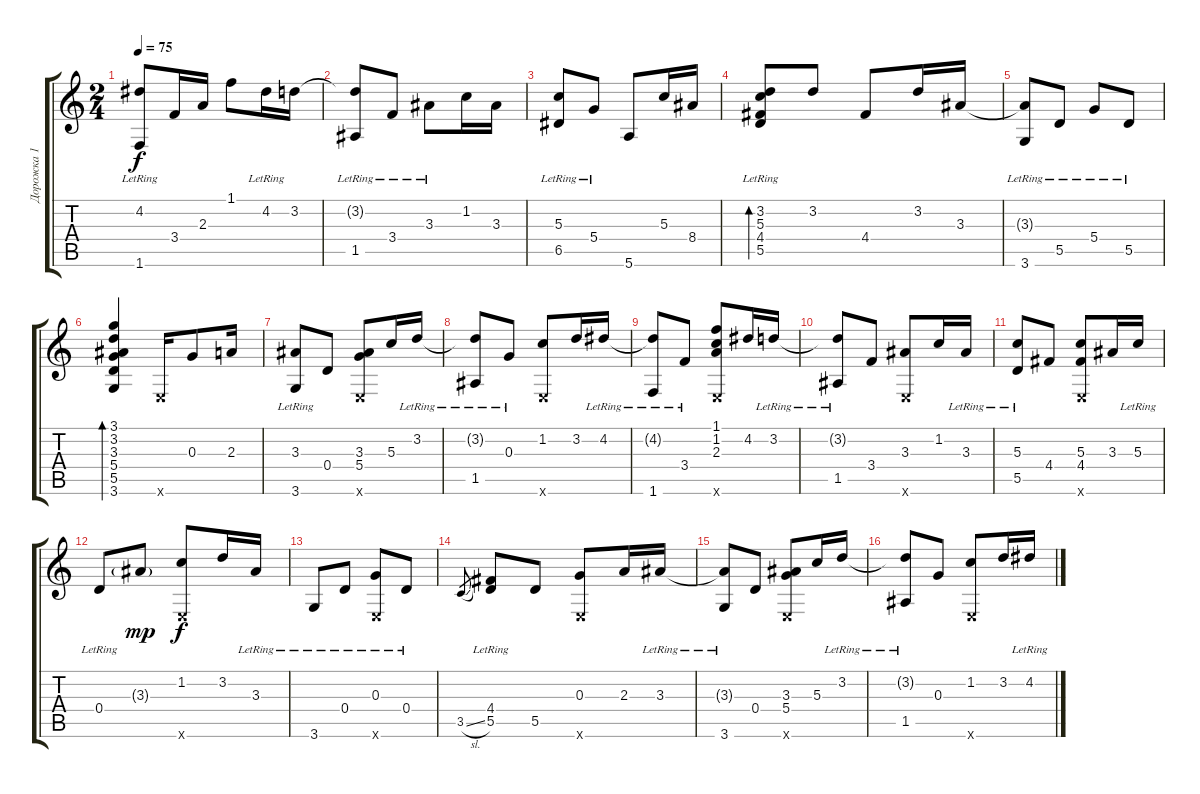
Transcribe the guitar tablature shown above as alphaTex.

\track ("Дорожка 1" "Дорожка 1") {instrument acousticguitarsteel}
\staff {score tabs}
\tuning (E4 B3 G3 D3 A2 E2) {hide}
\ts (2 4)
\tempo 75
\clef g2
\ks c
(4.2{t} 1.6{lr}).8{dy f} 3.4.16 2.3.16 1.1.8 4.2{lr}.16 3.2.16 |
(3.2{t} 1.5{lr}).8 3.4{lr}.8 3.3{lr}.8 1.2.16 3.3.16 |
(5.3{lr} 6.5{lr}).8 5.4{lr}.8 5.6.8 5.3.16 8.4.16 |
(3.2{lr} 5.3{lr} 4.4{lr} 5.5{lr}).8{bd 60} 3.2.8 4.4.8 3.2.16 3.3.16 |
(3.3{t} 3.6{lr}).8 5.5{lr}.8 5.4{lr}.8 5.5{lr}.8 |
(3.1 3.2 3.3 5.4 5.5 3.6).4{bd 60} 0.6{x}.16 0.3.8 2.3.16 |
(3.3{lr} 3.6{lr}).8 0.4.8 (3.3 5.4 0.6{x}).8 5.3.16 3.2{lr}.16 |
(3.2{t} 1.5{lr}).8 0.3{lr}.8 (1.2 0.6{x}).8 3.2.16 4.2{lr}.16 |
(4.2{t} 1.6{lr}).8 3.4{lr}.8 (1.1 1.2 2.3 0.6{x}).8 4.2.16 3.2{lr}.16 |
(3.2{t} 1.5{lr}).8 3.4.8 (3.3 0.6{x}).8 1.2.16 3.3{lr}.16 |
(5.3{lr} 5.5{lr}).8 4.4.8 (5.3 4.4 0.6{x}).8 3.3.16 5.3{lr}.16 |
0.4{lr}.8 3.3{g}.8{dy mp} (1.2 0.6{x}).8{dy f} 3.2.16 3.3{lr}.16 |
3.6{lr}.8 0.4{lr}.8 (0.3{lr} 0.6{x}).8 0.4{lr}.8 |
3.5{sl}.8{gr} (4.4{lr} 5.5{lr}).8 5.5.8 (0.3 0.6{x}).8 2.3.16 3.3{lr}.16 |
(3.3{t} 3.6{lr}).8 0.4.8 (3.3 5.4 0.6{x}).8 5.3.16 3.2{lr}.16 |
(3.2{t} 1.5{lr}).8 0.3.8 (1.2 0.6{x}).8 3.2.16 4.2{lr}.16
